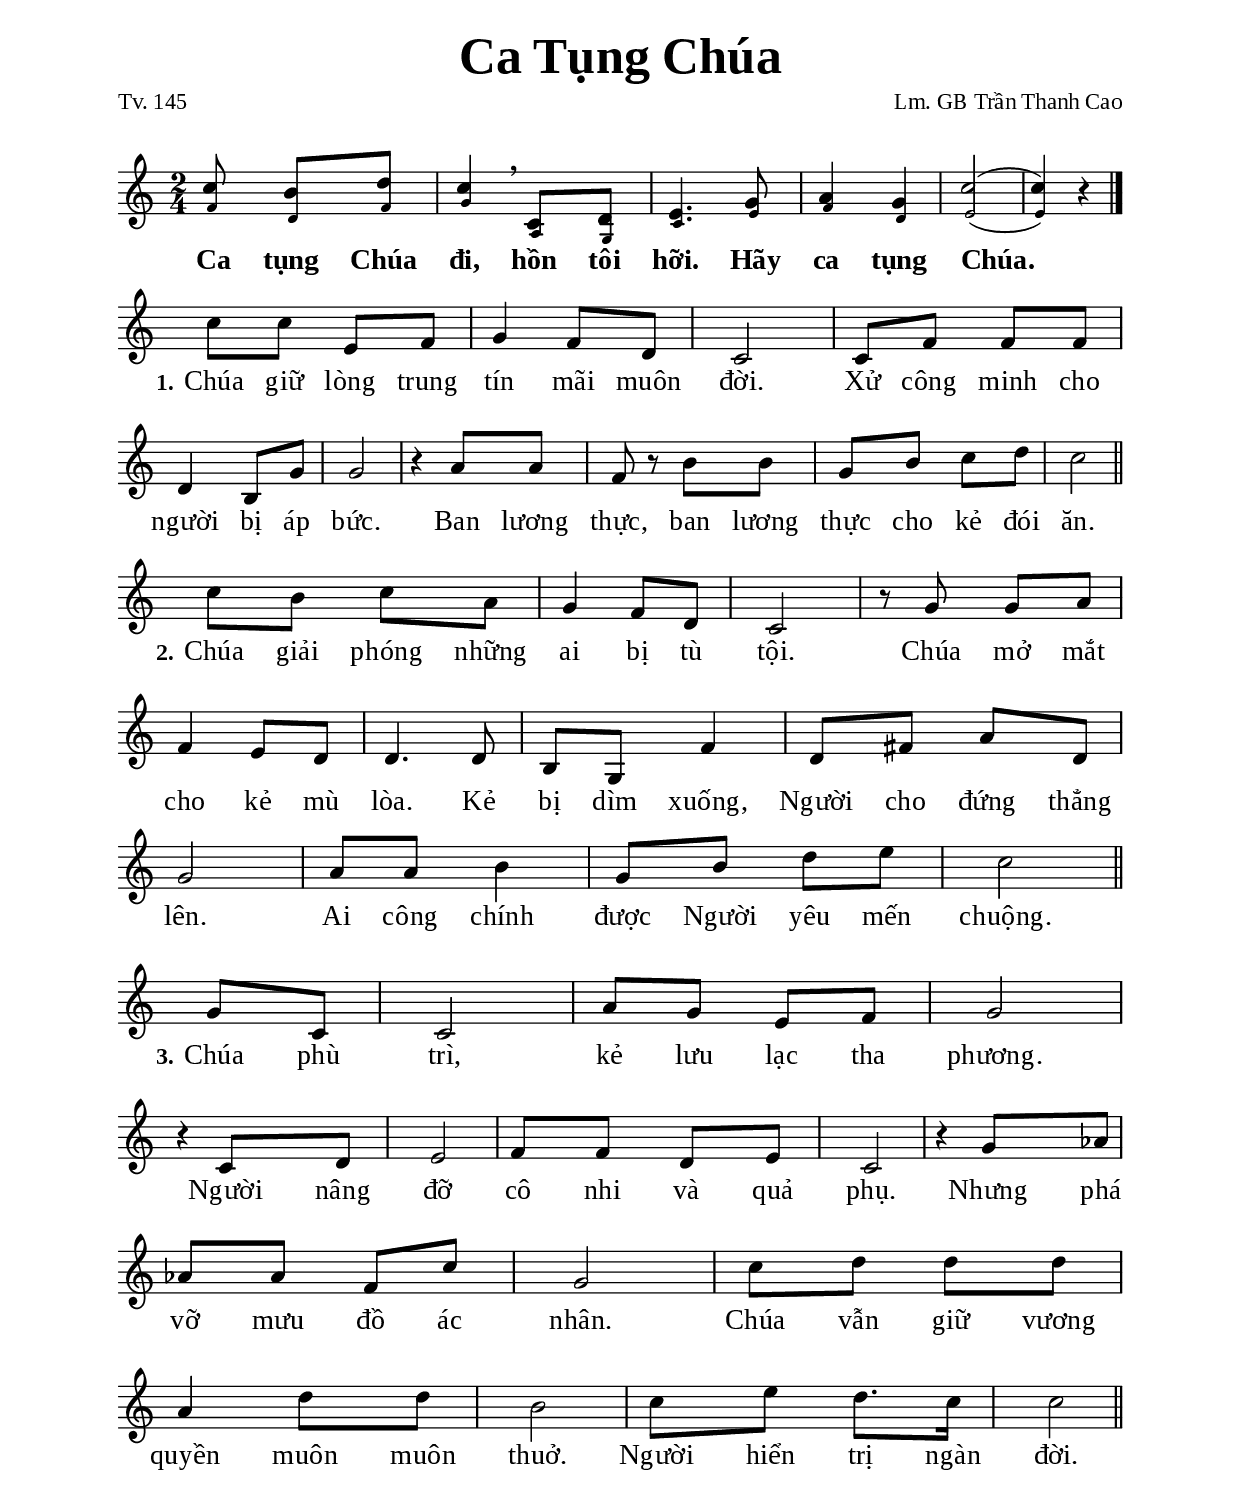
% Cài đặt chung
\version "2.22.1"
\include "english.ly"

\header {
  title = \markup { \fontsize #3 "Ca Tụng Chúa" }
  poet = "Tv. 145"
  composer = "Lm. GB Trần Thanh Cao"
  arranger = " "
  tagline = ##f
}

% Nhạc điệp khúc
nhacDiepKhucSop = \relative c'' {
  \partial 4. c8 b d |
  c4 \breathe c,8 d |
  e4. g8 |
  a4 g |
  c2 ^( |
  c4) r \bar "|."
}

nhacDiepKhucBas = \relative c' {
  \partial 4. f8 d f |
  g4 a,8 g |
  c4. e8 |
  f4 d |
  e2 _( |
  e4) r
}

% Nhạc phiên khúc
nhacPhienKhucMot = \relative c'' {
  c8 c e, f |
  g4 f8 d |
  c2 |
  c8 f f f |
  d4 b8 g' |
  g2 |
  r4 a8 a |
  f r b b |
  g b c d |
  c2 \bar "||"
}

nhacPhienKhucHai = \relative c'' {
  c8 b c a |
  g4 f8 d |
  c2 |
  r8 g' g a |
  f4 e8 d |
  d4. d8 |
  b g f'4 |
  d8 fs a d, |
  g2 |
  a8 a b4 |
  g8 b d e |
  c2 \bar "||"
}

nhacPhienKhucBa = \relative c'' {
  \partial 4 g8 c, |
  c2 |
  a'8 g e f |
  g2 |
  r4 c,8 d |
  e2 |
  f8 f d e |
  c2 |
  r4 g'8 af |
  af af f c' |
  g2 |
  c8 d d d |
  a4 d8 d |
  b2 |
  c8 e d8. c16 |
  c2 \bar "||"
}

% Lời điệp khúc
loiDiepKhuc = \lyricmode {
  Ca tụng Chúa đi, hồn tôi hỡi.
  Hãy ca tụng Chúa.
}

% Lời phiên khúc
loiPhienKhucMot = \lyricmode {
  \set stanza = #"1."
  Chúa giữ lòng trung tín mãi muôn đời.
  Xử công minh cho người bị áp bức.
  Ban lương thực, ban lương thực cho kẻ đói ăn.
}

loiPhienKhucHai = \lyricmode {
  \set stanza = #"2."
  Chúa giải phóng những ai bị tù tội.
  Chúa mở mắt cho kẻ mù lòa.
  Kẻ bị dìm xuống, Người cho đứng thẳng lên.
  Ai công chính được Người yêu mến chuộng.
}

loiPhienKhucBa = \lyricmode {
  \set stanza = #"3."
  Chúa phù trì, kẻ lưu lạc tha phương.
  Người nâng đỡ cô nhi và quả phụ.
  Nhưng phá vỡ mưu đồ ác nhân.
  Chúa vẫn giữ vương quyền muôn muôn thuở.
  Người hiển trị ngàn đời.
}

% Dàn trang
\paper {
  #(set-paper-size "a4")
  top-margin = 10\mm
  bottom-margin = 10\mm
  left-margin = 20\mm
  right-margin = 20\mm
  indent = #0
  #(define fonts
    (make-pango-font-tree
      "Liberation Serif"
      "Liberation Serif"
      "Liberation Serif"
      (/ 20 20)))
  page-count = #1
  system-system-spacing = #'((basic-distance . 13))
  score-system-spacing = #'((basic-distance . 13))
}

% Thiết lập tông và nhịp
TongNhip = { \key c \major \time 2/4 }

% Đổi kích thước nốt cho bè phụ
notBePhu =
#(define-music-function (font-size music) (number? ly:music?)
   (for-some-music
     (lambda (m)
       (if (music-is-of-type? m 'rhythmic-event)
           (begin
             (set! (ly:music-property m 'tweaks)
                   (cons `(font-size . ,font-size)
                         (ly:music-property m 'tweaks)))
             #t)
           #f))
     music)
   music)

\score {
  \new ChoirStaff <<
    \new Staff = diepKhuc \with {
        \consists "Merge_rests_engraver"
        %\magnifyStaff #(magstep +1)
        printPartCombineTexts = ##f
      }
      <<
      \new Voice \TongNhip \partCombine 
        \nhacDiepKhucSop
        \notBePhu -3 { \nhacDiepKhucBas }
      \new NullVoice = nhacThamChieu \nhacDiepKhucSop
      \new Lyrics \lyricsto nhacThamChieu \loiDiepKhuc
      >>
  >>
  \layout {
    ragged-last = ##f
    \override Lyrics.LyricText.font-series = #'bold
    \override Lyrics.LyricText.font-size = #+2
    \override Lyrics.LyricSpace.minimum-distance = #3
    \override Score.BarNumber.break-visibility = ##(#f #f #f)
    \override Score.SpacingSpanner.uniform-stretching = ##t
  }
}

\score {
  \new ChoirStaff <<
    \new Staff = phienKhuc \with {
        %\magnifyStaff #(magstep +1)
      }
      <<
      \new Voice = beSop {
        \key c \major \time 2/4 \nhacPhienKhucMot
      }
    >>
    \new Lyrics \lyricsto beSop \loiPhienKhucMot
  >>
  \layout {
    \override Staff.TimeSignature.transparent = ##t
    \override Lyrics.LyricText.font-size = #+2
    \override Lyrics.LyricSpace.minimum-distance = #2
    \override Score.BarNumber.break-visibility = ##(#f #f #f)
    \override Score.SpacingSpanner.uniform-stretching = ##t
  }
}

\score {
  \new ChoirStaff <<
    \new Staff = phienKhuc \with {
        %\magnifyStaff #(magstep +1)
      }
      <<
      \new Voice = beSop {
        \key c \major \time 2/4 \nhacPhienKhucHai
      }
    >>
    \new Lyrics \lyricsto beSop \loiPhienKhucHai
  >>
  \layout {
    \override Staff.TimeSignature.transparent = ##t
    \override Lyrics.LyricText.font-size = #+2
    \override Lyrics.LyricSpace.minimum-distance = #3
    \override Score.BarNumber.break-visibility = ##(#f #f #f)
    \override Score.SpacingSpanner.uniform-stretching = ##t
  }
}

\score {
  \new ChoirStaff <<
    \new Staff = phienKhuc \with {
        %\magnifyStaff #(magstep +1)
      }
      <<
      \new Voice = beSop {
        \key c \major \time 2/4 \nhacPhienKhucBa
      }
    >>
    \new Lyrics \lyricsto beSop \loiPhienKhucBa
  >>
  \layout {
    \override Staff.TimeSignature.transparent = ##t
    \override Lyrics.LyricText.font-size = #+2
    \override Lyrics.LyricSpace.minimum-distance = #5
    \override Score.BarNumber.break-visibility = ##(#f #f #f)
    \override Score.SpacingSpanner.uniform-stretching = ##t
  }
}
